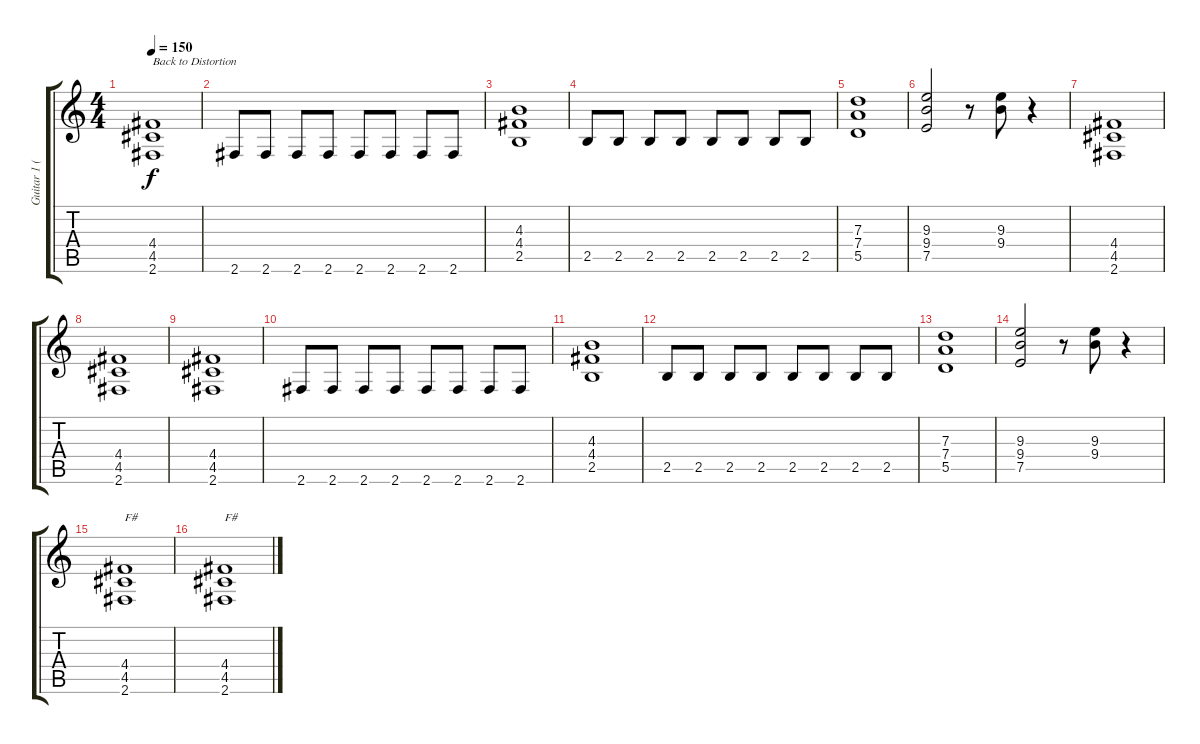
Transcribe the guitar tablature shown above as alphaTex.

\track ("Guitar 1 (Saboter)" "Guitar 1 (") {instrument distortionguitar}
\staff {score tabs}
\tuning (E4 B3 G3 D3 A2 E2) {hide}
\ts (4 4)
\tempo 150
\clef g2
\ks c
(4.4 4.5 2.6).1{txt "Back to Distortion" dy f volume 10 instrument distortionguitar} |
2.6.8 2.6.8 2.6.8 2.6.8 2.6.8 2.6.8 2.6.8 2.6.8 |
(4.3 4.4 2.5).1 |
2.5.8 2.5.8 2.5.8 2.5.8 2.5.8 2.5.8 2.5.8 2.5.8 |
(7.3 7.4 5.5).1 |
(9.3 9.4 7.5).2 r.8 (9.3 9.4).8 r.4 |
(4.4 4.5 2.6).1 |
(4.4 4.5 2.6).1 |
(4.4 4.5 2.6).1 |
2.6.8 2.6.8 2.6.8 2.6.8 2.6.8 2.6.8 2.6.8 2.6.8 |
(4.3 4.4 2.5).1 |
2.5.8 2.5.8 2.5.8 2.5.8 2.5.8 2.5.8 2.5.8 2.5.8 |
(7.3 7.4 5.5).1 |
(9.3 9.4 7.5).2 r.8 (9.3 9.4).8 r.4 |
(4.4 4.5 2.6).1{txt "F#"} |
(4.4 4.5 2.6).1{txt "F#"}
